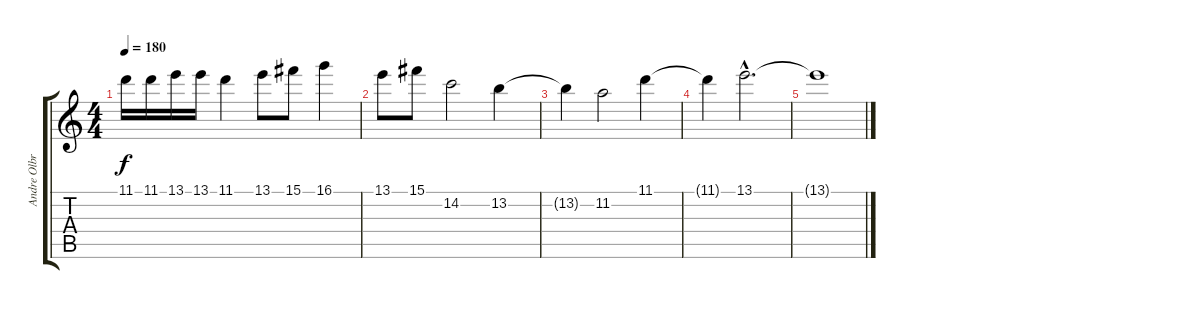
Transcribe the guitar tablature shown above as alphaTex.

\track ("Andre Olbrich" "Andre Olbr") {instrument overdrivenguitar}
\staff {score tabs}
\tuning (Eb4 Bb3 Gb3 Db3 Ab2 Eb2) {hide}
\ts (4 4)
\tempo 180
\clef g2
\ks c
11.1.16{dy f} 11.1.16 13.1.16 13.1.16 11.1.4 13.1.8 15.1.8 16.1.4 |
13.1.8 15.1.8 14.2.2 13.2.4 |
13.2{t}.4 11.2.2 11.1.4 |
11.1{t}.4 13.1{hac}.2{d} |
13.1{t}.1
